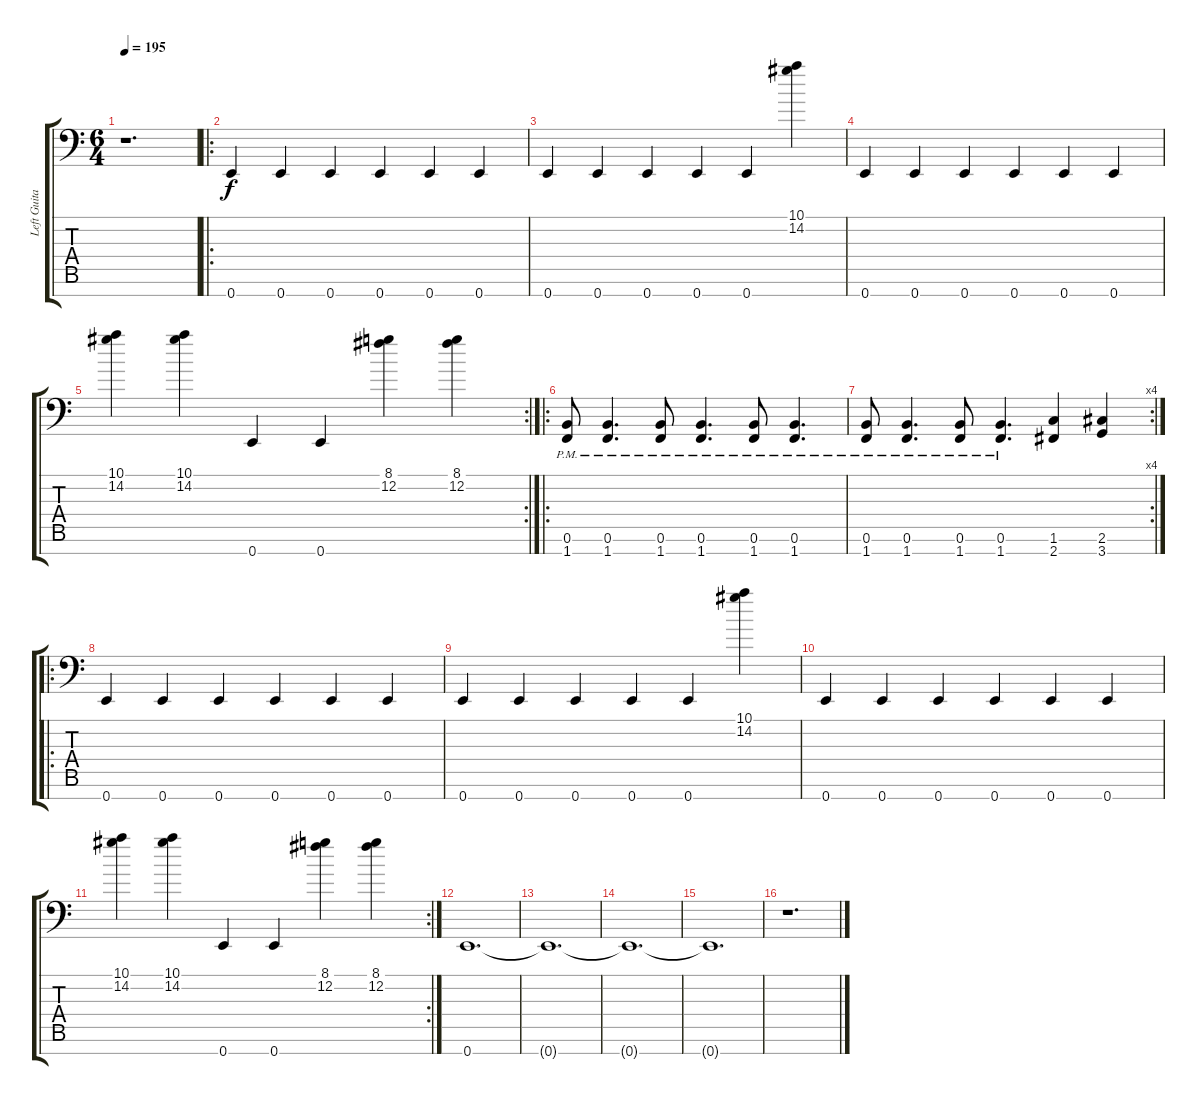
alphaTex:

\track ("Left Guitar, Drop E (8 String)" "Left Guita") {instrument distortionguitar}
\staff {score tabs}
\tuning (B3 Gb3 D3 A2 E2 B1 E1) {hide}
\ts (6 4)
\tempo 195
\clef f4
\ks c
r.1{d dy f} |
\ro
0.7.4 0.7.4 0.7.4 0.7.4 0.7.4 0.7.4 |
0.7.4 0.7.4 0.7.4 0.7.4 0.7.4 (10.1 14.2).4 |
0.7.4 0.7.4 0.7.4 0.7.4 0.7.4 0.7.4 |
\rc 2
(10.1 14.2).4 (10.1 14.2).4 0.7.4 0.7.4 (8.1 12.2).4 (8.1 12.2).4 |
\ro
(0.6{pm} 1.7{pm}).8 (0.6{pm} 1.7{pm}).4{d} (0.6{pm} 1.7{pm}).8 (0.6{pm} 1.7{pm}).4{d} (0.6{pm} 1.7{pm}).8 (0.6{pm} 1.7{pm}).4{d} |
\rc 4
(0.6{pm} 1.7{pm}).8 (0.6{pm} 1.7{pm}).4{d} (0.6{pm} 1.7{pm}).8 (0.6{pm} 1.7{pm}).4{d} (1.6 2.7).4 (2.6 3.7).4 |
\ro
0.7.4 0.7.4 0.7.4 0.7.4 0.7.4 0.7.4 |
0.7.4 0.7.4 0.7.4 0.7.4 0.7.4 (10.1 14.2).4 |
0.7.4 0.7.4 0.7.4 0.7.4 0.7.4 0.7.4 |
\rc 2
(10.1 14.2).4 (10.1 14.2).4 0.7.4 0.7.4 (8.1 12.2).4 (8.1 12.2).4 |
0.7.1{d} |
0.7{t}.1{d} |
0.7{t}.1{d} |
0.7{t}.1{d} |
r.1{d}
